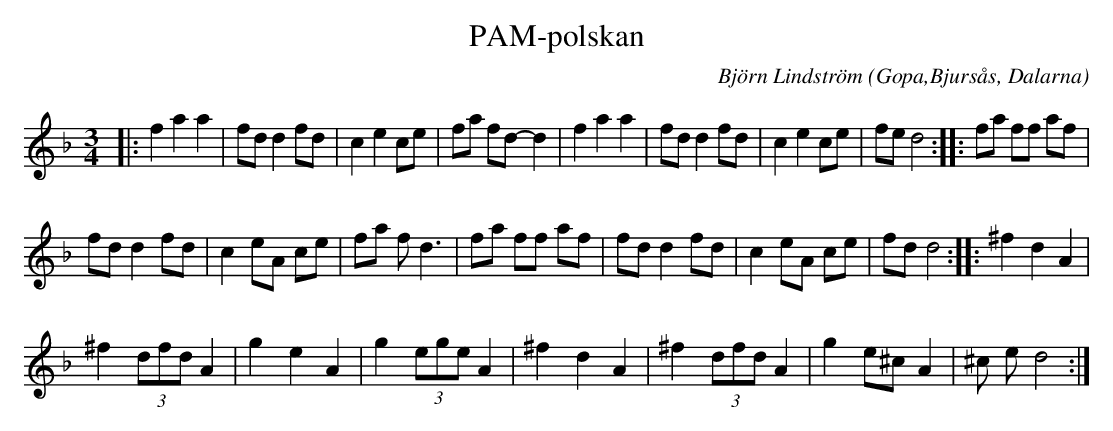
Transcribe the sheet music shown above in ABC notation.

X:1
T:PAM-polskan
C:Björn Lindström
O:Gopa,Bjursås, Dalarna
M:3/4
L:1/8
K:Dm
|:f2 a2 a2 | fd d2 fd | c2 e2 ce | fa fd- d2 | f2 a2 a2 | fd d2 fd | c2 e2 ce | fe d4 :: fa ff af | %9
 fd d2 fd | c2 eA ce | fa f d3 | fa ff af | fd d2 fd | c2 eA ce | fd d4 :: ^f2 d2 A2 | %17
 ^f2 (3dfd A2 | g2 e2 A2 | g2 (3ege A2 | ^f2 d2 A2 | ^f2 (3dfd A2 | g2 e^c A2 |^c e d4 :|
